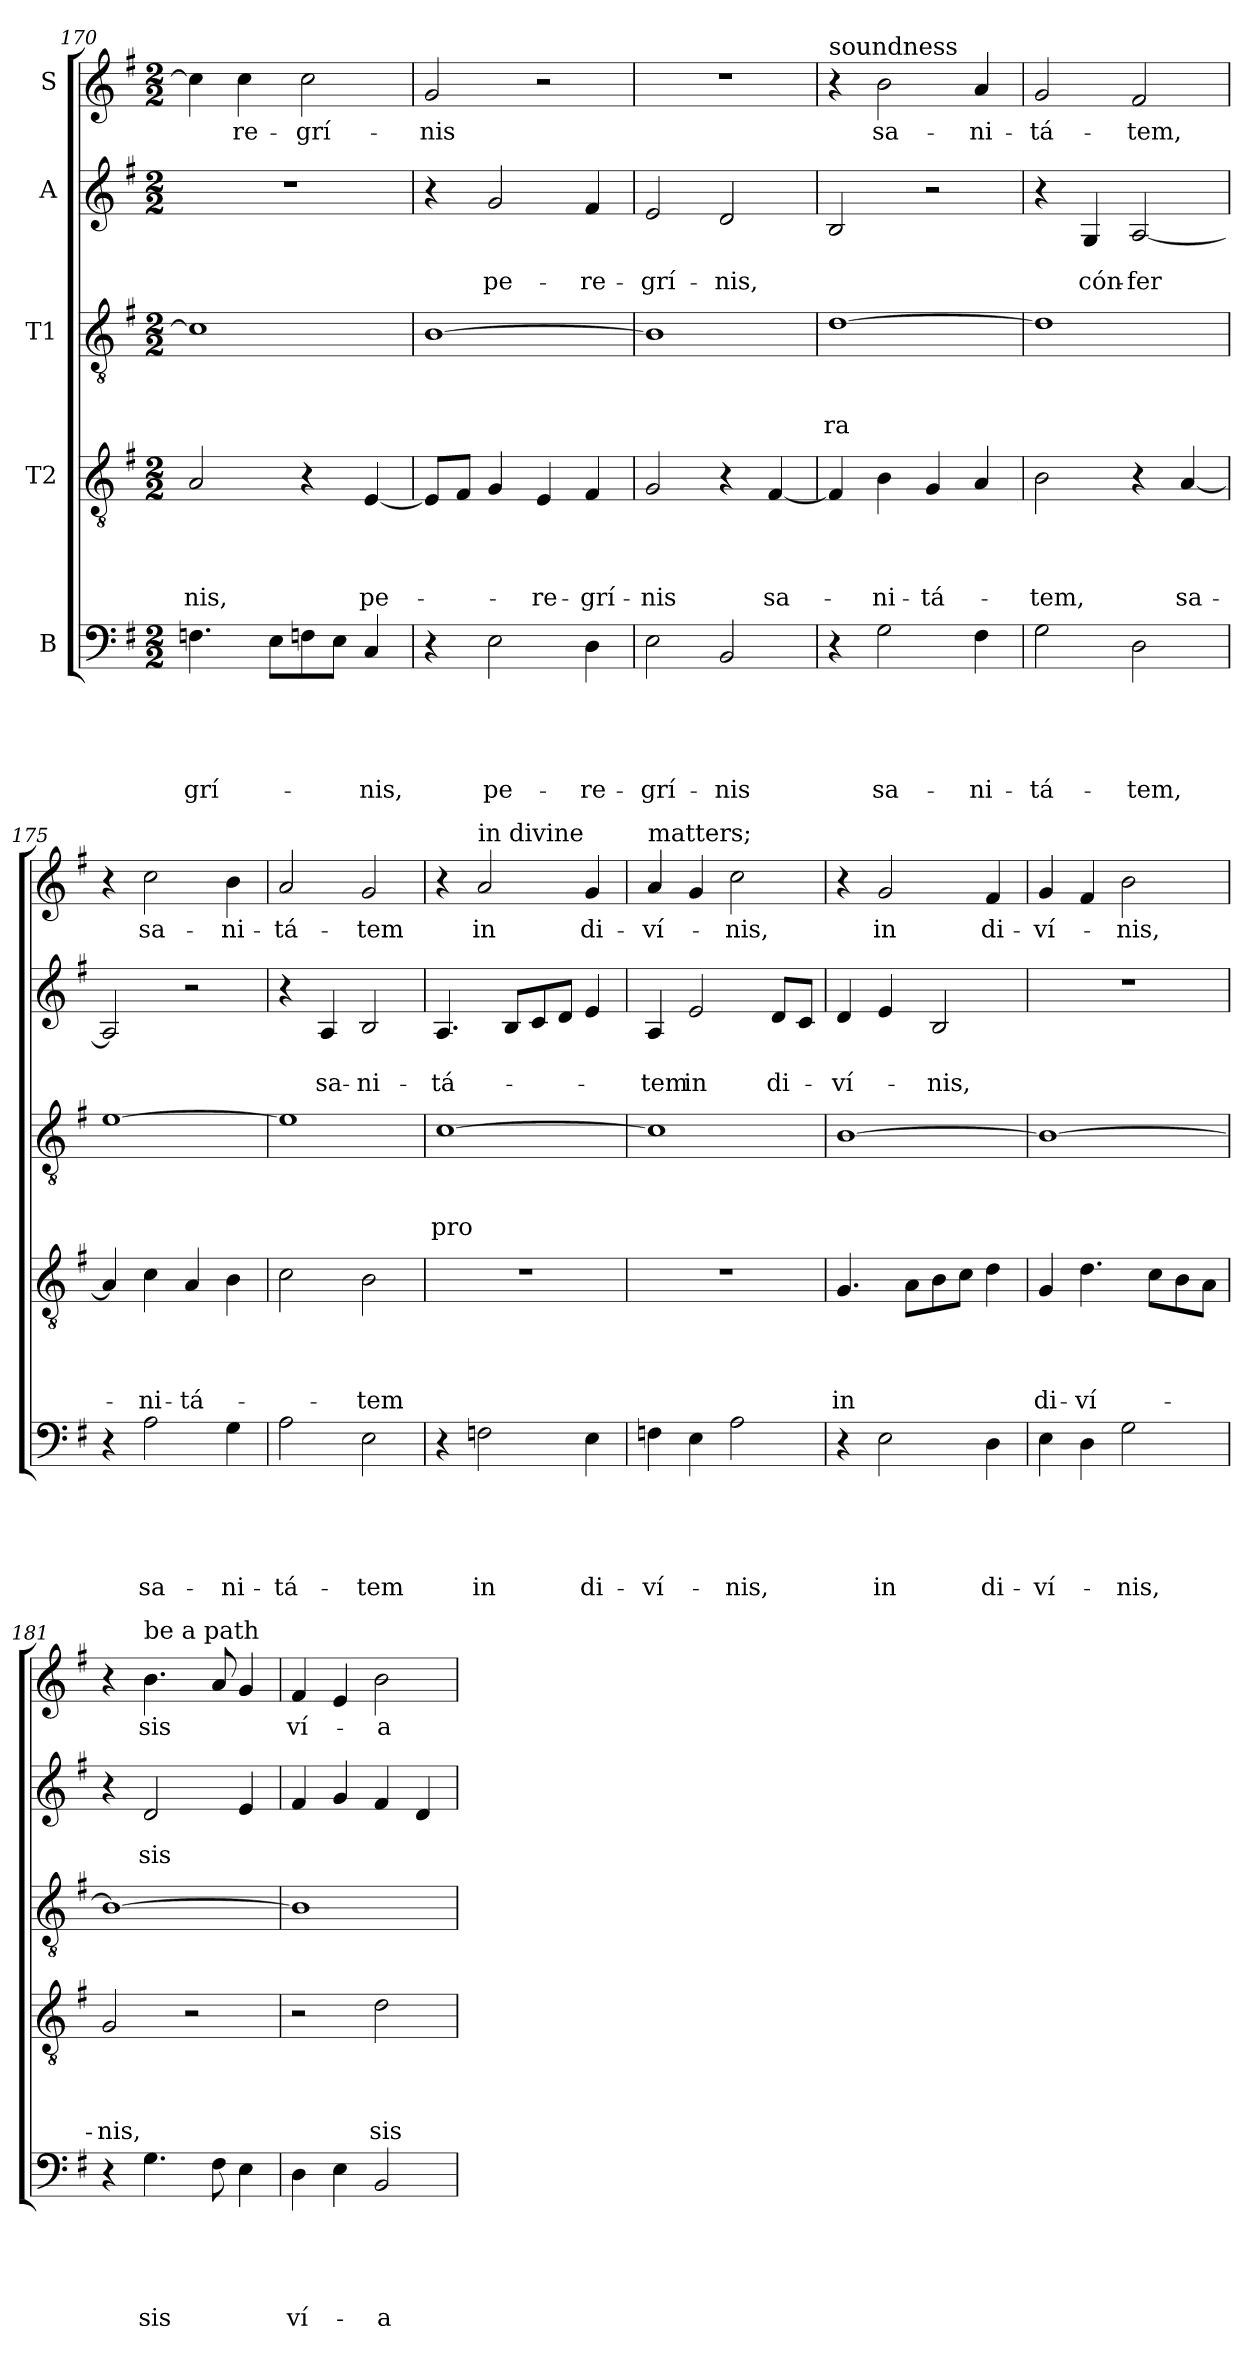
**kern	**text	**text	**text	**text	**text	**kern	**text	**text	**text	**text	**kern	**text	**text	**text	**kern	**text	**text	**kern	**text
*part5	*part5	*part5	*part5	*part5	*part5	*part4	*part4	*part4	*part4	*part4	*part3	*part3	*part3	*part3	*part2	*part2	*part2	*part1	*part1
*staff5	*staff5	*staff5	*staff5	*staff5	*staff5	*staff4	*staff4	*staff4	*staff4	*staff4	*staff3	*staff3	*staff3	*staff3	*staff2	*staff2	*staff2	*staff1	*staff1
*I"B	*	*	*	*	*	*I"T2	*	*	*	*	*I"T1	*	*	*	*I"A	*	*	*I"S	*
!!LO:PB:g=z
*clefF4	*	*	*	*	*	*clefGv2	*	*	*	*	*clefGv2	*	*	*	*clefG2	*	*	*clefG2	*
*k[f#]	*	*	*	*	*	*k[f#]	*	*	*	*	*k[f#]	*	*	*	*k[f#]	*	*	*k[f#]	*
*G:	*	*	*	*	*	*G:	*	*	*	*	*G:	*	*	*	*G:	*	*	*G:	*
*M2/2	*	*	*	*	*	*M2/2	*	*	*	*	*M2/2	*	*	*	*M2/2	*	*	*M2/2	*
=170	=170	=170	=170	=170	=170	=170	=170	=170	=170	=170	=170	=170	=170	=170	=170	=170	=170	=170	=170
!	!	!	!	!	!LO:LY:b	!	!	!	!	!LO:LY:b	!	!	!	!	!	!	!	!	!
4.Fni\	.	.	.	.	-grí-	2A/	.	.	.	-nis,	1c]	.	.	.	1r	.	.	4cc\]	.
!	!	!	!	!	!	!	!	!	!	!	!	!	!	!	!	!	!	!	!LO:LY:b
.	.	.	.	.	.	.	.	.	.	.	.	.	.	.	.	.	.	4cc\	-re-
8E\L	.	.	.	.	.	.	.	.	.	.	.	.	.	.	.	.	.	.	.
!	!	!	!	!	!	!	!	!	!	!	!	!	!	!	!	!	!	!	!LO:LY:b
8Fni\	.	.	.	.	.	4r	.	.	.	.	.	.	.	.	.	.	.	2cc\	-grí-
8E\J	.	.	.	.	.	.	.	.	.	.	.	.	.	.	.	.	.	.	.
!	!	!	!	!	!LO:LY:b	!	!	!	!	!LO:LY:b	!	!	!	!	!	!	!	!	!
4C/	.	.	.	.	-nis,	[4E/	.	.	.	pe-	.	.	.	.	.	.	.	.	.
=171	=171	=171	=171	=171	=171	=171	=171	=171	=171	=171	=171	=171	=171	=171	=171	=171	=171	=171	=171
!	!	!	!	!	!	!	!	!	!	!	!	!	!	!	!	!	!	!	!LO:LY:b
4r	.	.	.	.	.	8E/L]	.	.	.	.	[1B	.	.	.	4r	.	.	2g/	-nis
.	.	.	.	.	.	8F#/J	.	.	.	.	.	.	.	.	.	.	.	.	.
!	!	!	!	!	!LO:LY:b	!	!	!	!	!	!	!	!	!	!	!	!LO:LY:b	!	!
2E\	.	.	.	.	pe-	4G/	.	.	.	.	.	.	.	.	2g/	.	pe-	.	.
!	!	!	!	!	!	!	!	!	!	!LO:LY:b	!	!	!	!	!	!	!	!	!
.	.	.	.	.	.	4E/	.	.	.	-re-	.	.	.	.	.	.	.	2r	.
!	!	!	!	!	!LO:LY:b	!	!	!	!	!LO:LY:b	!	!	!	!	!	!	!LO:LY:b	!	!
4D\	.	.	.	.	-re-	4F#/	.	.	.	-grí-	.	.	.	.	4f#/	.	-re-	.	.
=172	=172	=172	=172	=172	=172	=172	=172	=172	=172	=172	=172	=172	=172	=172	=172	=172	=172	=172	=172
!	!	!	!	!	!LO:LY:b	!	!	!	!	!LO:LY:b	!	!	!	!	!	!	!LO:LY:b	!	!
2E\	.	.	.	.	-grí-	2G/	.	.	.	-nis	1B]	.	.	.	2e/	.	-grí-	1r	.
!	!	!	!	!	!LO:LY:b	!	!	!	!	!	!	!	!	!	!	!	!LO:LY:b	!	!
2BB/	.	.	.	.	-nis	4r	.	.	.	.	.	.	.	.	2d/	.	-nis,	.	.
!	!	!	!	!	!	!	!	!	!	!LO:LY:b	!	!	!	!	!	!	!	!	!
.	.	.	.	.	.	[4F#/	.	.	.	sa-	.	.	.	.	.	.	.	.	.
=173	=173	=173	=173	=173	=173	=173	=173	=173	=173	=173	=173	=173	=173	=173	=173	=173	=173	=173	=173
!	!	!	!	!	!	!	!	!	!	!	!	!	!	!	!	!	!	!LO:TX:a:t=soundness	!
!	!	!	!	!	!	!	!	!	!	!	!	!	!	!LO:LY:b	!	!	!	!	!
4r	.	.	.	.	.	4F#/]	.	.	.	.	[1d	.	.	-ra	2B/	.	.	4r	.
!	!	!	!	!	!LO:LY:b	!	!	!	!	!LO:LY:b	!	!	!	!	!	!	!	!	!LO:LY:b
2G\	.	.	.	.	sa-	4B\	.	.	.	-ni-	.	.	.	.	.	.	.	2b\	sa-
!	!	!	!	!	!	!	!	!	!	!LO:LY:b	!	!	!	!	!	!	!	!	!
.	.	.	.	.	.	4G/	.	.	.	-tá-	.	.	.	.	2r	.	.	.	.
!	!	!	!	!	!LO:LY:b	!	!	!	!	!	!	!	!	!	!	!	!	!	!LO:LY:b
4F#\	.	.	.	.	-ni-	4A/	.	.	.	.	.	.	.	.	.	.	.	4a/	-ni-
=174	=174	=174	=174	=174	=174	=174	=174	=174	=174	=174	=174	=174	=174	=174	=174	=174	=174	=174	=174
!	!	!	!	!	!LO:LY:b	!	!	!	!	!LO:LY:b	!	!	!	!	!	!	!	!	!LO:LY:b
2G\	.	.	.	.	-tá-	2B\	.	.	.	-tem,	1d]	.	.	.	4r	.	.	2g/	-tá-
!	!	!	!	!	!	!	!	!	!	!	!	!	!	!	!	!	!LO:LY:b	!	!
.	.	.	.	.	.	.	.	.	.	.	.	.	.	.	4G/	.	cón-	.	.
!	!	!	!	!	!LO:LY:b	!	!	!	!	!	!	!	!	!	!	!	!LO:LY:b	!	!LO:LY:b
2D\	.	.	.	.	-tem,	4r	.	.	.	.	.	.	.	.	[2A/	.	-fer	2f#/	-tem,
!	!	!	!	!	!	!	!	!	!	!LO:LY:b	!	!	!	!	!	!	!	!	!
.	.	.	.	.	.	[4A/	.	.	.	sa-	.	.	.	.	.	.	.	.	.
=175	=175	=175	=175	=175	=175	=175	=175	=175	=175	=175	=175	=175	=175	=175	=175	=175	=175	=175	=175
4r	.	.	.	.	.	4A/]	.	.	.	.	[1e	.	.	.	2A/]	.	.	4r	.
!	!	!	!	!	!LO:LY:b	!	!	!	!	!LO:LY:b	!	!	!	!	!	!	!	!	!LO:LY:b
2A\	.	.	.	.	sa-	4c\	.	.	.	-ni-	.	.	.	.	.	.	.	2cc\	sa-
!	!	!	!	!	!	!	!	!	!	!LO:LY:b	!	!	!	!	!	!	!	!	!
.	.	.	.	.	.	4A/	.	.	.	-tá-	.	.	.	.	2r	.	.	.	.
!	!	!	!	!	!LO:LY:b	!	!	!	!	!	!	!	!	!	!	!	!	!	!LO:LY:b
4G\	.	.	.	.	-ni-	4B\	.	.	.	.	.	.	.	.	.	.	.	4b\	-ni-
!!LO:LB:g=z
=176	=176	=176	=176	=176	=176	=176	=176	=176	=176	=176	=176	=176	=176	=176	=176	=176	=176	=176	=176
!	!	!	!	!	!LO:LY:b	!	!	!	!	!	!	!	!	!	!	!	!	!	!LO:LY:b
2A\	.	.	.	.	-tá-	2c\	.	.	.	.	1e]	.	.	.	4r	.	.	2a/	-tá-
!	!	!	!	!	!	!	!	!	!	!	!	!	!	!	!	!	!LO:LY:b	!	!
.	.	.	.	.	.	.	.	.	.	.	.	.	.	.	4A/	.	sa-	.	.
!	!	!	!	!	!LO:LY:b	!	!	!	!	!LO:LY:b	!	!	!	!	!	!	!LO:LY:b	!	!LO:LY:b
2E\	.	.	.	.	-tem	2B\	.	.	.	-tem	.	.	.	.	2B/	.	-ni-	2g/	-tem
=177	=177	=177	=177	=177	=177	=177	=177	=177	=177	=177	=177	=177	=177	=177	=177	=177	=177	=177	=177
!	!	!	!	!	!	!	!	!	!	!	!	!	!	!LO:LY:b	!	!	!LO:LY:b	!	!
4r	.	.	.	.	.	1r	.	.	.	.	[1c	.	.	pro	4.A/	.	-tá-	4r	.
!	!	!	!	!	!	!	!	!	!	!	!	!	!	!	!	!	!	!LO:TX:a:t=in divine	!
!	!	!	!	!	!LO:LY:b	!	!	!	!	!	!	!	!	!	!	!	!	!	!LO:LY:b
2Fn\	.	.	.	.	in	.	.	.	.	.	.	.	.	.	.	.	.	2a/	in
.	.	.	.	.	.	.	.	.	.	.	.	.	.	.	8B/L	.	.	.	.
.	.	.	.	.	.	.	.	.	.	.	.	.	.	.	8c/	.	.	.	.
.	.	.	.	.	.	.	.	.	.	.	.	.	.	.	8d/J	.	.	.	.
!	!	!	!	!	!LO:LY:b	!	!	!	!	!	!	!	!	!	!	!	!	!	!LO:LY:b
4E\	.	.	.	.	di-	.	.	.	.	.	.	.	.	.	4e/	.	.	4g/	di-
=178	=178	=178	=178	=178	=178	=178	=178	=178	=178	=178	=178	=178	=178	=178	=178	=178	=178	=178	=178
!	!	!	!	!	!	!	!	!	!	!	!	!	!	!	!	!	!	!LO:TX:a:t=matters;	!
!	!	!	!	!	!LO:LY:b	!	!	!	!	!	!	!	!	!	!	!	!LO:LY:b	!	!LO:LY:b
4Fni\	.	.	.	.	-ví-	1r	.	.	.	.	1c]	.	.	.	4A/	.	-tem	4a/	-ví-
!	!	!	!	!	!	!	!	!	!	!	!	!	!	!	!	!	!LO:LY:b	!	!
4E\	.	.	.	.	.	.	.	.	.	.	.	.	.	.	2e/	.	in	4g/	.
!	!	!	!	!	!LO:LY:b	!	!	!	!	!	!	!	!	!	!	!	!	!	!LO:LY:b
2A\	.	.	.	.	-nis,	.	.	.	.	.	.	.	.	.	.	.	.	2cc\	-nis,
!	!	!	!	!	!	!	!	!	!	!	!	!	!	!	!	!	!LO:LY:b	!	!
.	.	.	.	.	.	.	.	.	.	.	.	.	.	.	8d/L	.	di-	.	.
.	.	.	.	.	.	.	.	.	.	.	.	.	.	.	8c/J	.	.	.	.
=179	=179	=179	=179	=179	=179	=179	=179	=179	=179	=179	=179	=179	=179	=179	=179	=179	=179	=179	=179
!	!	!	!	!	!	!	!	!	!	!LO:LY:b	!	!	!	!	!	!	!LO:LY:b	!	!
4r	.	.	.	.	.	4.G/	.	.	.	in	[1B	.	.	.	4d/	.	-ví-	4r	.
!	!	!	!	!	!LO:LY:b	!	!	!	!	!	!	!	!	!	!	!	!	!	!LO:LY:b
2E\	.	.	.	.	in	.	.	.	.	.	.	.	.	.	4e/	.	.	2g/	in
.	.	.	.	.	.	8A\L	.	.	.	.	.	.	.	.	.	.	.	.	.
!	!	!	!	!	!	!	!	!	!	!	!	!	!	!	!	!	!LO:LY:b	!	!
.	.	.	.	.	.	8B\	.	.	.	.	.	.	.	.	2B/	.	-nis,	.	.
.	.	.	.	.	.	8c\J	.	.	.	.	.	.	.	.	.	.	.	.	.
!	!	!	!	!	!LO:LY:b	!	!	!	!	!	!	!	!	!	!	!	!	!	!LO:LY:b
4D\	.	.	.	.	di-	4d\	.	.	.	.	.	.	.	.	.	.	.	4f#/	di-
=180	=180	=180	=180	=180	=180	=180	=180	=180	=180	=180	=180	=180	=180	=180	=180	=180	=180	=180	=180
!	!	!	!	!	!LO:LY:b	!	!	!	!	!LO:LY:b	!	!	!	!	!	!	!	!	!LO:LY:b
4E\	.	.	.	.	-ví-	4G/	.	.	.	di-	1B_	.	.	.	1r	.	.	4g/	-ví-
!	!	!	!	!	!	!	!	!	!	!LO:LY:b	!	!	!	!	!	!	!	!	!
4D\	.	.	.	.	.	4.d\	.	.	.	-ví-	.	.	.	.	.	.	.	4f#/	.
!	!	!	!	!	!LO:LY:b	!	!	!	!	!	!	!	!	!	!	!	!	!	!LO:LY:b
2G\	.	.	.	.	-nis,	.	.	.	.	.	.	.	.	.	.	.	.	2b\	-nis,
.	.	.	.	.	.	8c\L	.	.	.	.	.	.	.	.	.	.	.	.	.
.	.	.	.	.	.	8B\	.	.	.	.	.	.	.	.	.	.	.	.	.
.	.	.	.	.	.	8A\J	.	.	.	.	.	.	.	.	.	.	.	.	.
=181	=181	=181	=181	=181	=181	=181	=181	=181	=181	=181	=181	=181	=181	=181	=181	=181	=181	=181	=181
!	!	!	!	!	!	!	!	!	!	!LO:LY:b	!	!	!	!	!	!	!	!	!
4r	.	.	.	.	.	2G/	.	.	.	-nis,	1B_	.	.	.	4r	.	.	4r	.
!	!	!	!	!	!	!	!	!	!	!	!	!	!	!	!	!	!	!LO:TX:a:t=be a path	!
!	!	!	!	!	!LO:LY:b	!	!	!	!	!	!	!	!	!	!	!	!LO:LY:b	!	!LO:LY:b
4.G\	.	.	.	.	sis	.	.	.	.	.	.	.	.	.	2d/	.	sis	4.b\	sis
.	.	.	.	.	.	2r	.	.	.	.	.	.	.	.	.	.	.	.	.
8F#\	.	.	.	.	.	.	.	.	.	.	.	.	.	.	.	.	.	8a/	.
4E\	.	.	.	.	.	.	.	.	.	.	.	.	.	.	4e/	.	.	4g/	.
!!LO:PB:g=z
=182	=182	=182	=182	=182	=182	=182	=182	=182	=182	=182	=182	=182	=182	=182	=182	=182	=182	=182	=182
!	!	!	!	!	!LO:LY:b	!	!	!	!	!	!	!	!	!	!	!	!	!	!LO:LY:b
4D\	.	.	.	.	ví-	2r	.	.	.	.	1B]	.	.	.	4f#/	.	.	4f#/	ví-
4E\	.	.	.	.	.	.	.	.	.	.	.	.	.	.	4g/	.	.	4e/	.
!	!	!	!	!	!LO:LY:b	!	!	!	!	!LO:LY:b	!	!	!	!	!	!	!	!	!LO:LY:b
2BB/	.	.	.	.	-a	2d\	.	.	.	sis	.	.	.	.	4f#/	.	.	2b\	-a
.	.	.	.	.	.	.	.	.	.	.	.	.	.	.	4d/	.	.	.	.
=	=	=	=	=	=	=	=	=	=	=	=	=	=	=	=	=	=	=	=
*-	*-	*-	*-	*-	*-	*-	*-	*-	*-	*-	*-	*-	*-	*-	*-	*-	*-	*-	*-
